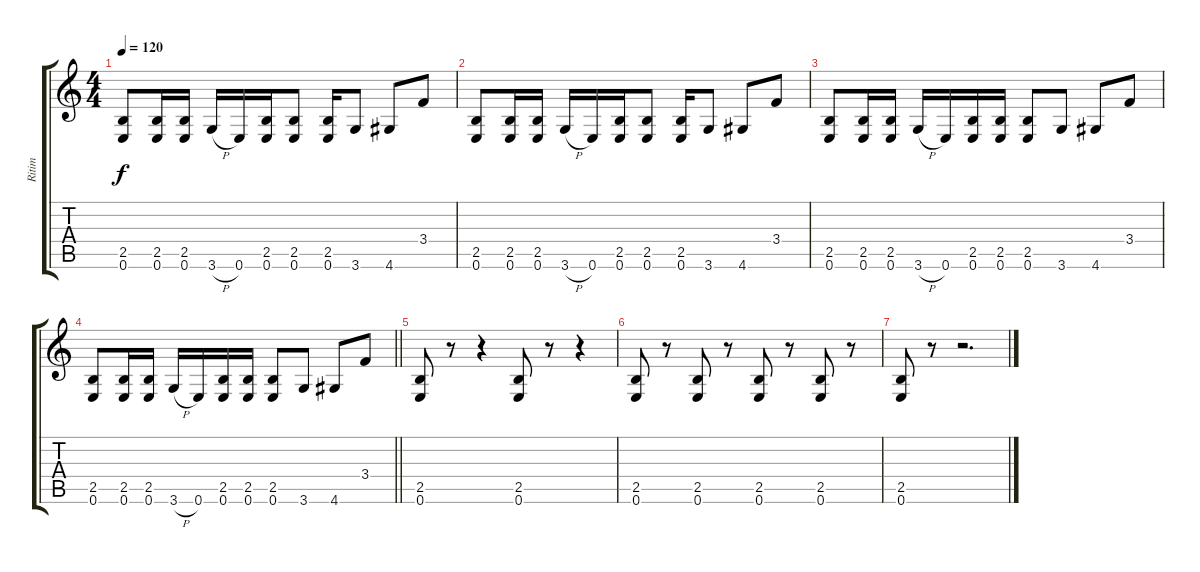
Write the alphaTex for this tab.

\track ("Ritim" "Ritim") {instrument distortionguitar}
\staff {score tabs}
\tuning (E4 B3 G3 D3 A2 E2) {hide}
\ts (4 4)
\tempo 120
\clef g2
\ks c
(2.5 0.6).8{dy f} (2.5 0.6).16 (2.5 0.6).16 3.6{h}.16 0.6.16 (2.5 0.6).16 (2.5 0.6).8 (2.5 0.6).16 3.6.8 4.6.8 3.4.8 |
(2.5 0.6).8 (2.5 0.6).16 (2.5 0.6).16 3.6{h}.16 0.6.16 (2.5 0.6).16 (2.5 0.6).8 (2.5 0.6).16 3.6.8 4.6.8 3.4.8 |
(2.5 0.6).8 (2.5 0.6).16 (2.5 0.6).16 3.6{h}.16 0.6.16 (2.5 0.6).16 (2.5 0.6).16 (2.5 0.6).8 3.6.8 4.6.8 3.4.8 |
\barLineRight lightlight
(2.5 0.6).8 (2.5 0.6).16 (2.5 0.6).16 3.6{h}.16 0.6.16 (2.5 0.6).16 (2.5 0.6).16 (2.5 0.6).8 3.6.8 4.6.8 3.4.8 |
(2.5 0.6).8 r.8 r.4 (2.5 0.6).8 r.8 r.4 |
(2.5 0.6).8 r.8 (2.5 0.6).8 r.8 (2.5 0.6).8 r.8 (2.5 0.6).8 r.8 |
(2.5 0.6).8 r.8 r.2{d}
